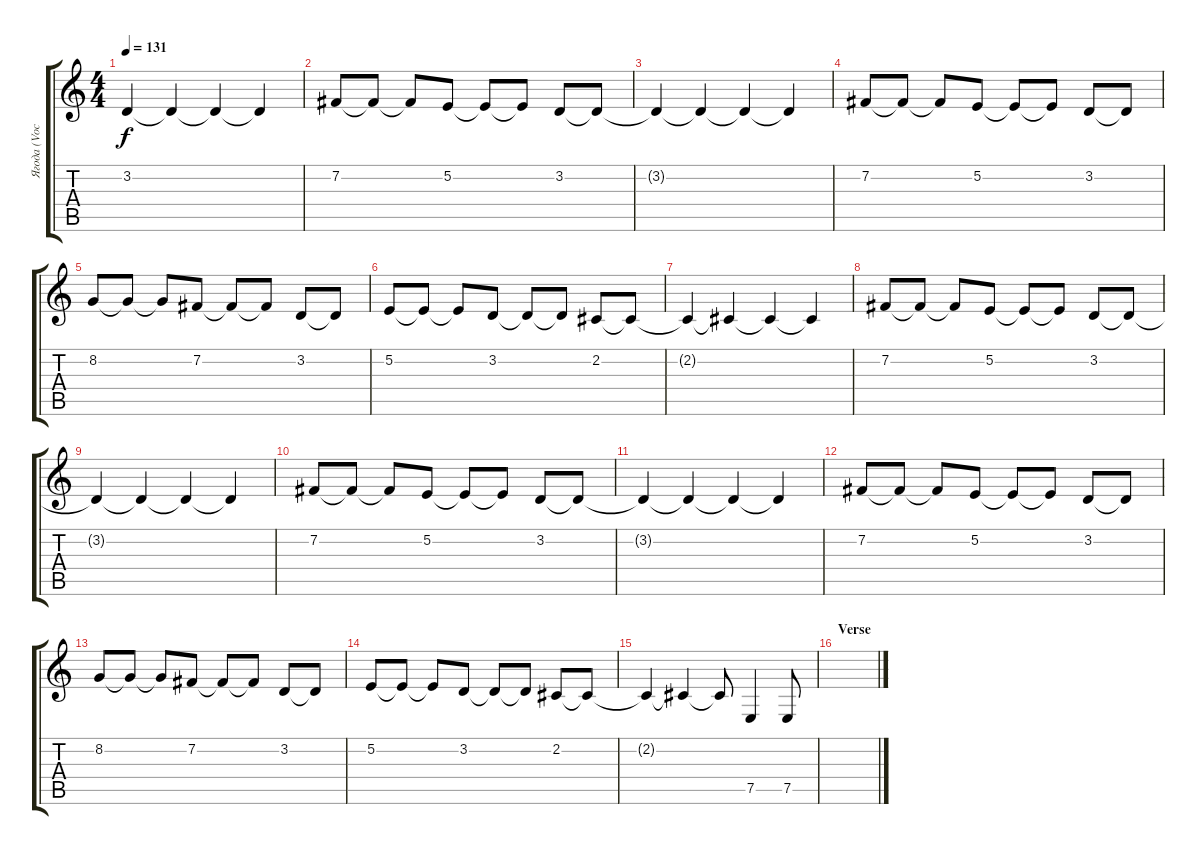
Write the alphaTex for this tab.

\track ("Ягода (Vocal)" "Ягода (Voc") {instrument lead6voice}
\staff {score tabs}
\tuning (E4 B3 G3 D3 A2 E2) {hide}
\ts (4 4)
\tempo 131
\clef g2
\ks c
3.2{t}.4{dy f} 3.2{t}.4 3.2{t}.4 3.2{t}.4 |
7.2.8 7.2{t}.8 7.2{t}.8 5.2.8 5.2{t}.8 5.2{t}.8 3.2.8 3.2{t}.8 |
3.2{t}.4 3.2{t}.4 3.2{t}.4 3.2{t}.4 |
7.2.8 7.2{t}.8 7.2{t}.8 5.2.8 5.2{t}.8 5.2{t}.8 3.2.8 3.2{t}.8 |
8.2.8 8.2{t}.8 8.2{t}.8 7.2.8 7.2{t}.8 7.2{t}.8 3.2.8 3.2{t}.8 |
5.2.8 5.2{t}.8 5.2{t}.8 3.2.8 3.2{t}.8 3.2{t}.8 2.2.8 2.2{t}.8 |
2.2{t}.4 2.2{t}.4 2.2{t}.4 2.2{t}.4 |
7.2.8 7.2{t}.8 7.2{t}.8 5.2.8 5.2{t}.8 5.2{t}.8 3.2.8 3.2{t}.8 |
3.2{t}.4 3.2{t}.4 3.2{t}.4 3.2{t}.4 |
7.2.8 7.2{t}.8 7.2{t}.8 5.2.8 5.2{t}.8 5.2{t}.8 3.2.8 3.2{t}.8 |
3.2{t}.4 3.2{t}.4 3.2{t}.4 3.2{t}.4 |
7.2.8 7.2{t}.8 7.2{t}.8 5.2.8 5.2{t}.8 5.2{t}.8 3.2.8 3.2{t}.8 |
8.2.8 8.2{t}.8 8.2{t}.8 7.2.8 7.2{t}.8 7.2{t}.8 3.2.8 3.2{t}.8 |
5.2.8 5.2{t}.8 5.2{t}.8 3.2.8 3.2{t}.8 3.2{t}.8 2.2.8 2.2{t}.8 |
2.2{t}.4 2.2{t}.4 2.2{t}.8 7.5.4 7.5.8 |
\section ("" "Verse")
